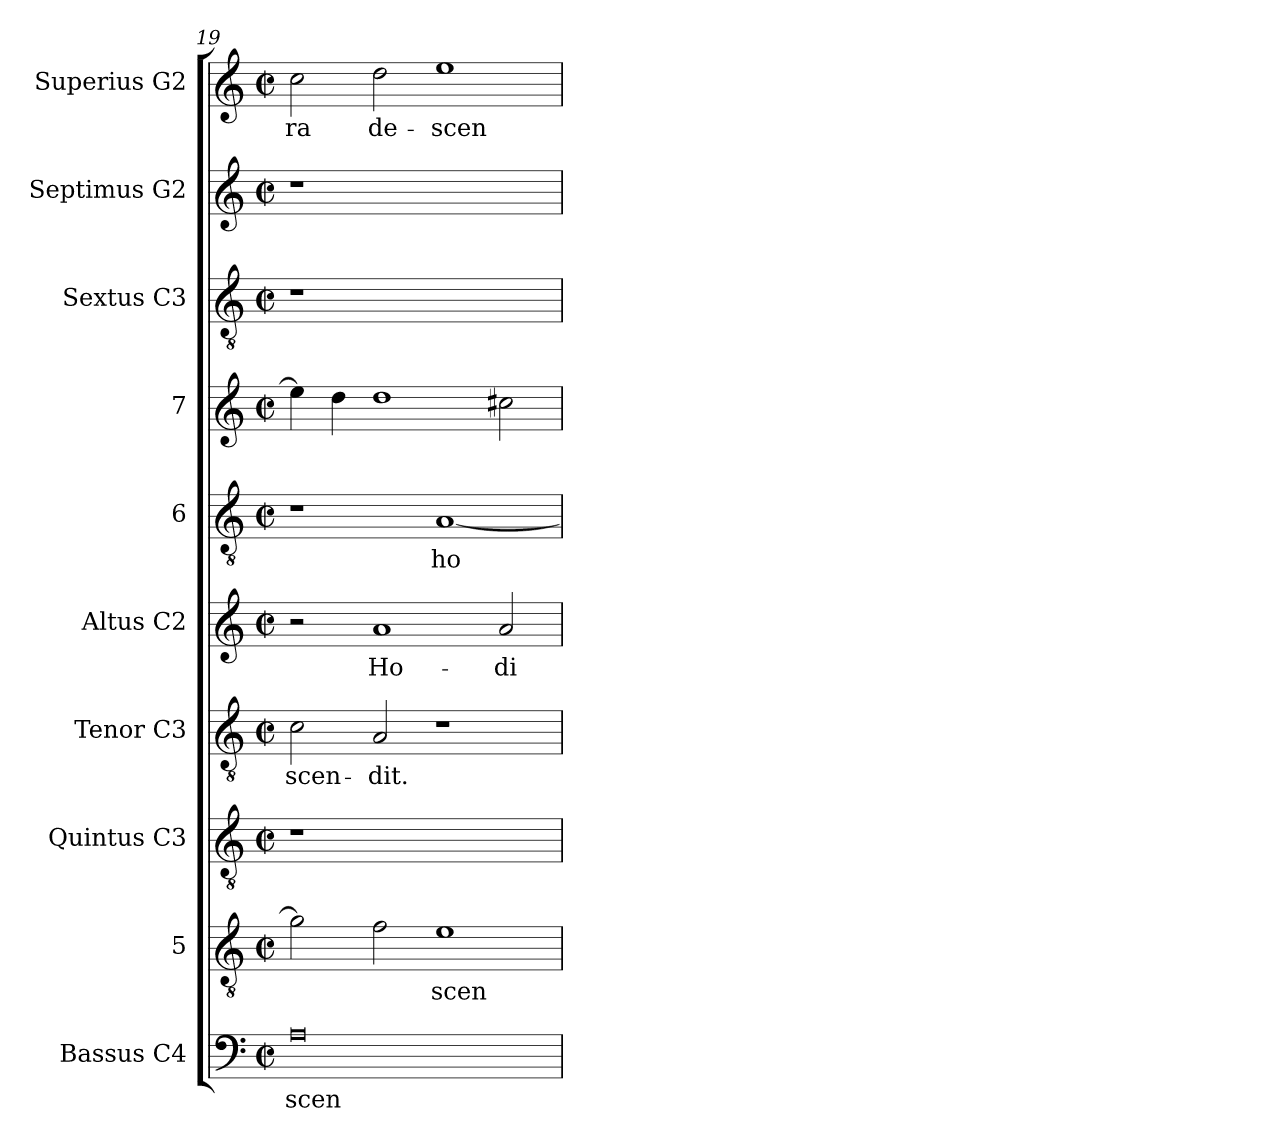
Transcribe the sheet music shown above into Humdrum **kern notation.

**kern	**text	**kern	**text	**kern	**kern	**text	**kern	**text	**kern	**text	**kern	**text	**kern	**kern	**kern	**text
*part10	*part10	*part9	*part9	*part8	*part7	*part7	*part6	*part6	*part5	*part5	*part4	*part4	*part3	*part2	*part1	*part1
*staff10	*staff10	*staff9	*staff9	*staff8	*staff7	*staff7	*staff6	*staff6	*staff5	*staff5	*staff4	*staff4	*staff3	*staff2	*staff1	*staff1
*I"Bassus  C4	*	*I"5	*	*I"Quintus  C3	*I"Tenor  C3	*	*I"Altus  C2	*	*I"6	*	*I"7	*	*I"Sextus  C3	*I"Septimus  G2	*I"Superius  G2	*
*I'B	*	*	*	*	*I'T	*	*I'A	*	*	*	*	*	*	*	*I'S	*
*clefF4	*	*clefGv2	*	*clefGv2	*clefGv2	*	*clefG2	*	*clefGv2	*	*clefG2	*	*clefGv2	*clefG2	*clefG2	*
*k[]	*	*k[]	*	*k[]	*k[]	*	*k[]	*	*k[]	*	*k[]	*	*k[]	*k[]	*k[]	*
*C:	*	*C:	*	*C:	*C:	*	*C:	*	*C:	*	*C:	*	*C:	*C:	*C:	*
*M2/2	*	*M2/2	*	*M2/2	*M2/2	*	*M2/2	*	*M2/2	*	*M2/2	*	*M2/2	*M2/2	*M2/2	*
*met(c|)	*	*met(c|)	*	*met(c|)	*met(c|)	*	*met(c|)	*	*met(c|)	*	*met(c|)	*	*met(c|)	*met(c|)	*met(c|)	*
=19	=19	=19	=19	=19	=19	=19	=19	=19	=19	=19	=19	=19	=19	=19	=19	=19
!	!LO:LY:b:cj	!	!LO:LY:b:cj	!	!	!LO:LY:b:cj	!	!	!	!	!	!LO:LY:b:cj	!	!	!	!LO:LY:b:cj
0A	-scen-	2g\]	--	1r	2c\	-scen-	2r	.	1r	.	4ee\]	--	1r	1r	2cc\	-ra
!	!	!	!	!	!	!	!	!	!	!	!	!LO:LY:b:cj	!	!	!	!
.	.	.	.	.	.	.	.	.	.	.	4dd\	--	.	.	.	.
!	!	!	!LO:LY:b:cj	!	!	!LO:LY:b:cj	!	!LO:LY:b:cj	!	!	!	!LO:LY:b:cj	!	!	!	!LO:LY:b:cj
.	.	2f\	--	.	2A/	-dit.	1a	Ho-	.	.	1dd	--	.	.	2dd\	de-
!	!	!	!LO:LY:b:cj	!	!	!	!	!	!	!LO:LY:b:rj	!	!	!	!	!	!LO:LY:b:cj
.	.	1e	-scen-	1ryy	1r	.	.	.	[<1A	ho-	.	.	1ryy	1ryy	1ee	-scen-
!	!	!	!	!	!	!	!	!LO:LY:b:cj	!	!	!	!LO:LY:b:cj	!	!	!	!
.	.	.	.	.	.	.	2a/	-di-	.	.	2cc#X\	--	.	.	.	.
=	=	=	=	=	=	=	=	=	=	=	=	=	=	=	=	=
*-	*-	*-	*-	*-	*-	*-	*-	*-	*-	*-	*-	*-	*-	*-	*-	*-
